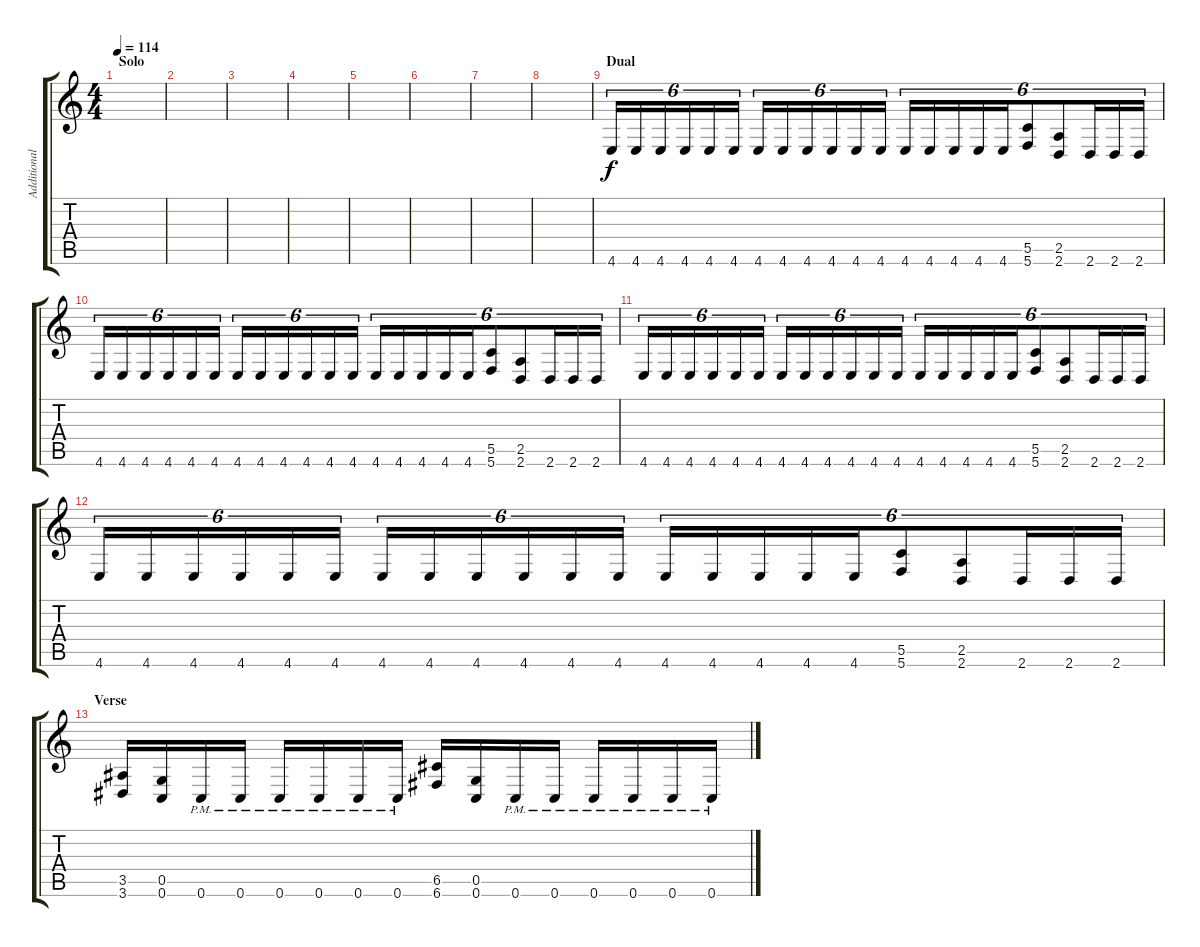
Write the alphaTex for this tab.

\track ("Additional Guitar" "Additional") {instrument distortionguitar}
\staff {score tabs}
\tuning (D4 A3 F3 C3 G2 C2) {hide}
\ts (4 4)
\section ("" "Solo")
\tempo 114
\clef g2
\ks c
|
|
|
|
|
|
|
|
\section ("" "Dual")
4.6.16{tu (6 4)} 4.6.16{tu (6 4)} 4.6.16{tu (6 4)} 4.6.16{tu (6 4)} 4.6.16{tu (6 4)} 4.6.16{tu (6 4)} 4.6.16{tu (6 4)} 4.6.16{tu (6 4)} 4.6.16{tu (6 4)} 4.6.16{tu (6 4)} 4.6.16{tu (6 4)} 4.6.16{tu (6 4)} 4.6.16{tu (6 4)} 4.6.16{tu (6 4)} 4.6.16{tu (6 4)} 4.6.16{tu (6 4)} 4.6.16{tu (6 4)} (5.5 5.6).8{tu (6 4)} (2.5 2.6).8{tu (6 4)} 2.6.16{tu (6 4)} 2.6.16{tu (6 4)} 2.6.16{tu (6 4)} |
4.6.16{tu (6 4)} 4.6.16{tu (6 4)} 4.6.16{tu (6 4)} 4.6.16{tu (6 4)} 4.6.16{tu (6 4)} 4.6.16{tu (6 4)} 4.6.16{tu (6 4)} 4.6.16{tu (6 4)} 4.6.16{tu (6 4)} 4.6.16{tu (6 4)} 4.6.16{tu (6 4)} 4.6.16{tu (6 4)} 4.6.16{tu (6 4)} 4.6.16{tu (6 4)} 4.6.16{tu (6 4)} 4.6.16{tu (6 4)} 4.6.16{tu (6 4)} (5.5 5.6).8{tu (6 4)} (2.5 2.6).8{tu (6 4)} 2.6.16{tu (6 4)} 2.6.16{tu (6 4)} 2.6.16{tu (6 4)} |
4.6.16{tu (6 4)} 4.6.16{tu (6 4)} 4.6.16{tu (6 4)} 4.6.16{tu (6 4)} 4.6.16{tu (6 4)} 4.6.16{tu (6 4)} 4.6.16{tu (6 4)} 4.6.16{tu (6 4)} 4.6.16{tu (6 4)} 4.6.16{tu (6 4)} 4.6.16{tu (6 4)} 4.6.16{tu (6 4)} 4.6.16{tu (6 4)} 4.6.16{tu (6 4)} 4.6.16{tu (6 4)} 4.6.16{tu (6 4)} 4.6.16{tu (6 4)} (5.5 5.6).8{tu (6 4)} (2.5 2.6).8{tu (6 4)} 2.6.16{tu (6 4)} 2.6.16{tu (6 4)} 2.6.16{tu (6 4)} |
4.6.16{tu (6 4)} 4.6.16{tu (6 4)} 4.6.16{tu (6 4)} 4.6.16{tu (6 4)} 4.6.16{tu (6 4)} 4.6.16{tu (6 4)} 4.6.16{tu (6 4)} 4.6.16{tu (6 4)} 4.6.16{tu (6 4)} 4.6.16{tu (6 4)} 4.6.16{tu (6 4)} 4.6.16{tu (6 4)} 4.6.16{tu (6 4)} 4.6.16{tu (6 4)} 4.6.16{tu (6 4)} 4.6.16{tu (6 4)} 4.6.16{tu (6 4)} (5.5 5.6).8{tu (6 4)} (2.5 2.6).8{tu (6 4)} 2.6.16{tu (6 4)} 2.6.16{tu (6 4)} 2.6.16{tu (6 4)} |
\section ("" "Verse")
(3.5 3.6).16 (0.5 0.6).16 0.6{pm}.16 0.6{pm}.16 0.6{pm}.16 0.6{pm}.16 0.6{pm}.16 0.6{pm}.16 (6.5 6.6).16 (0.5 0.6).16 0.6{pm}.16 0.6{pm}.16 0.6{pm}.16 0.6{pm}.16 0.6{pm}.16 0.6{pm}.16
